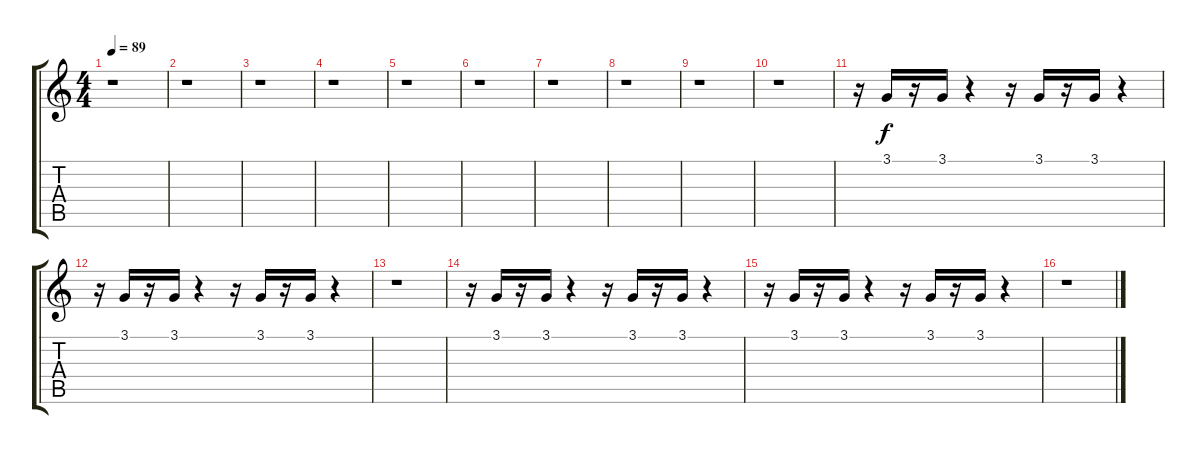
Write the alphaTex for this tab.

\track "" {instrument lead1square}
\staff {score tabs}
\tuning (E4 B3 G3 D3 A2 E2) {hide}
\ts (4 4)
\tempo 89
\clef g2
\ks c
r.1{dy f} |
r.1 |
r.1 |
r.1 |
r.1 |
r.1 |
r.1 |
r.1 |
r.1 |
r.1 |
r.16 3.1.16 r.16 3.1.16 r.4 r.16 3.1.16 r.16 3.1.16 r.4 |
r.16 3.1.16 r.16 3.1.16 r.4 r.16 3.1.16 r.16 3.1.16 r.4 |
r.1 |
r.16 3.1.16 r.16 3.1.16 r.4 r.16 3.1.16 r.16 3.1.16 r.4 |
r.16 3.1.16 r.16 3.1.16 r.4 r.16 3.1.16 r.16 3.1.16 r.4 |
r.1
